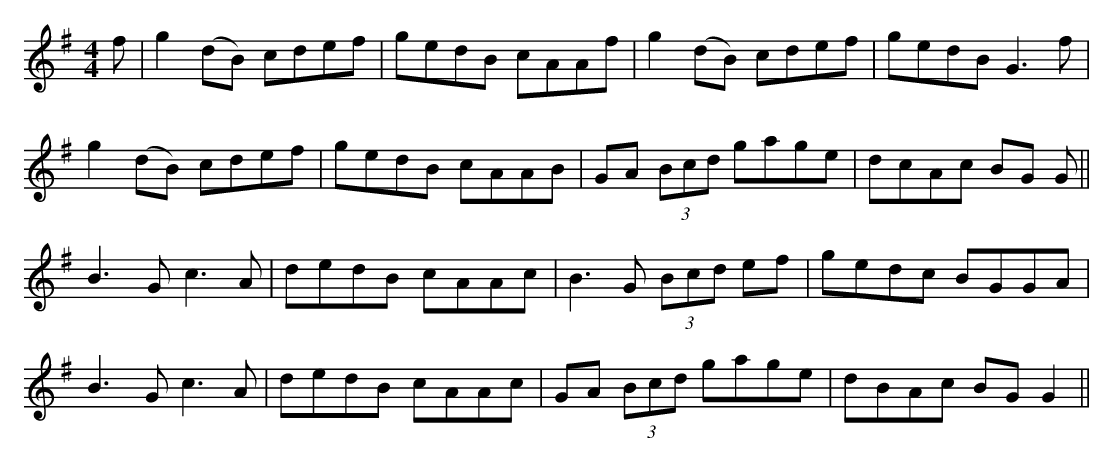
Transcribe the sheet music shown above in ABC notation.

X:1
M:4/4
K:G
f|g2 (dB) cdef|gedB cAAf|g2 (dB) cdef|gedB G3f|
g2 (dB) cdef|gedB cAAB|GA (3Bcd gage|dcAc BG G||
B3G c3A|dedB cAAc|B3G (3Bcd ef|gedc BGGA|
B3G c3A|dedB cAAc|GA (3Bcd gage|dBAc BG G2||
